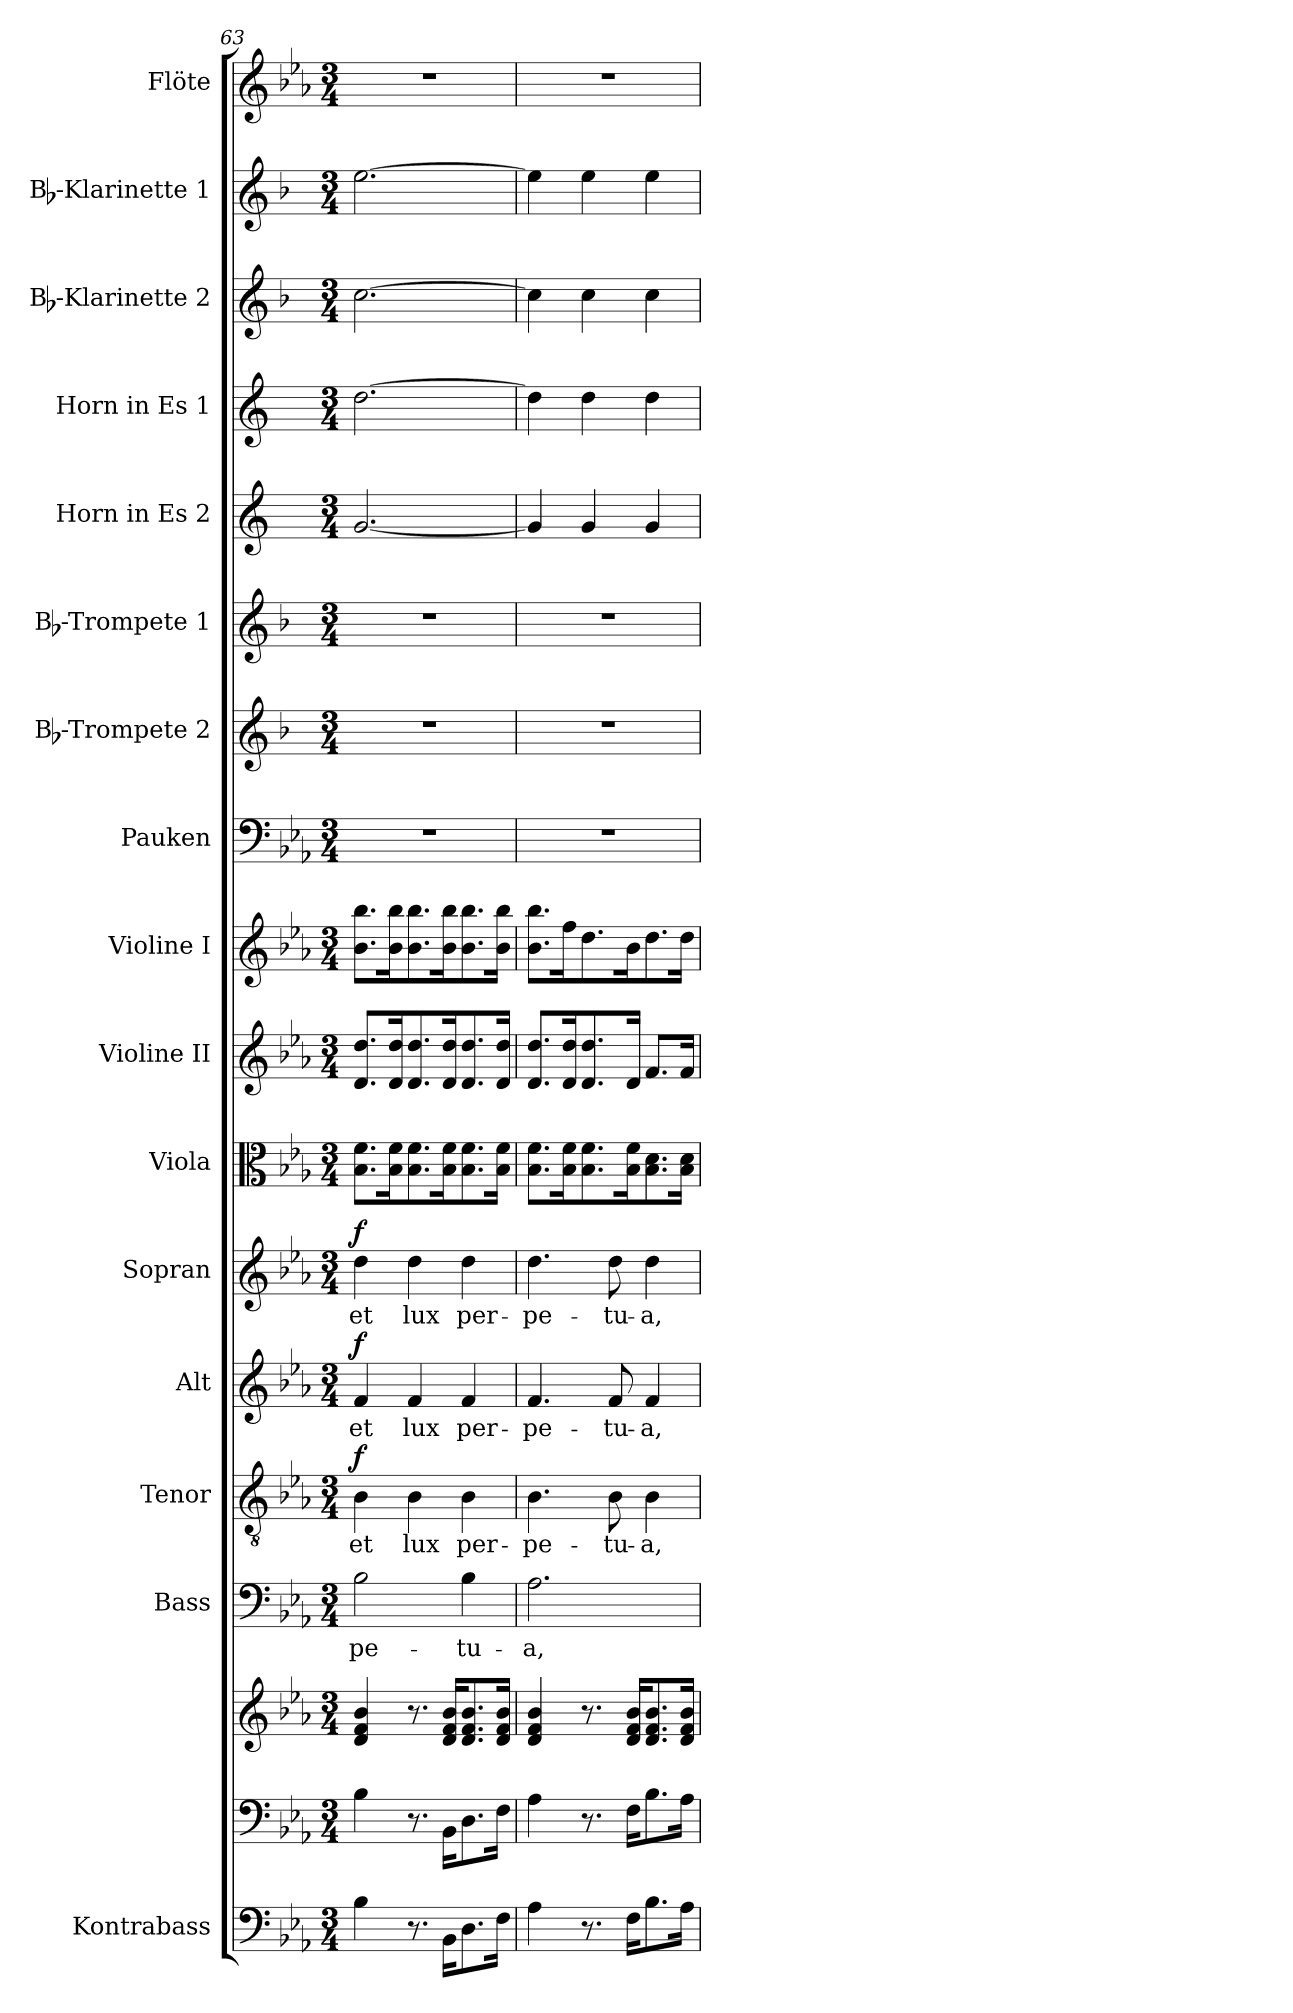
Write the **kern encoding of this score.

**kern	**kern	**kern	**kern	**text	**kern	**text	**dynam	**kern	**text	**dynam	**kern	**text	**dynam	**kern	**kern	**kern	**kern	**kern	**kern	**kern	**kern	**kern	**kern	**kern
*part17	*part16	*part16	*part15	*part15	*part14	*part14	*part14	*part13	*part13	*part13	*part12	*part12	*part12	*part11	*part10	*part9	*part8	*part7	*part6	*part5	*part4	*part3	*part2	*part1
*staff18	*staff17	*staff16	*staff15	*staff15	*staff14	*staff14	*staff14	*staff13	*staff13	*staff13	*staff12	*staff12	*staff12	*staff11	*staff10	*staff9	*staff8	*staff7	*staff6	*staff5	*staff4	*staff3	*staff2	*staff1
*I"Kontrabass	*	*	*I"Bass	*	*I"Tenor	*	*	*I"Alt	*	*	*I"Sopran	*	*	*I"Viola	*I"Violine II	*I"Violine I	*I"Pauken	*I"Bb-Trompete 2	*I"Bb-Trompete 1	*I"Horn in Es 2	*I"Horn in Es 1	*I"Bb-Klarinette 2	*I"Bb-Klarinette 1	*I"Flöte
*I'Kb.	*	*	*I'B.	*	*I'T.	*	*	*I'A.	*	*	*I'S.	*	*	*I'Vla.	*I'Vl. II	*I'Vl. I	*I'Pk.	*I'Bb Trp. 2	*I'Bb Trp. 1	*	*	*I'Bb Kl. 2	*I'Bb Kl. 1	*I'Fl.
!!LO:PB:g=z
*clefF4	*clefF4	*clefG2	*clefF4	*	*clefGv2	*	*	*clefG2	*	*	*clefG2	*	*	*clefC3	*clefG2	*clefG2	*clefF4	*clefG2	*clefG2	*clefG2	*clefG2	*clefG2	*clefG2	*clefG2
*ITrd7c12	*	*	*	*	*	*	*	*	*	*	*	*	*	*	*	*	*	*ITrd1c2	*ITrd1c2	*ITrd5c9	*ITrd5c9	*ITrd1c2	*ITrd1c2	*
*k[b-e-a-]	*k[b-e-a-]	*k[b-e-a-]	*k[b-e-a-]	*	*k[b-e-a-]	*	*	*k[b-e-a-]	*	*	*k[b-e-a-]	*	*	*k[b-e-a-]	*k[b-e-a-]	*k[b-e-a-]	*k[b-e-a-]	*k[b-e-a-]	*k[b-e-a-]	*k[b-e-a-]	*k[b-e-a-]	*k[b-e-a-]	*k[b-e-a-]	*k[b-e-a-]
*E-:	*E-:	*E-:	*E-:	*	*E-:	*	*	*E-:	*	*	*E-:	*	*	*E-:	*E-:	*E-:	*E-:	*E-:	*E-:	*E-:	*E-:	*E-:	*E-:	*E-:
*M3/4	*M3/4	*M3/4	*M3/4	*	*M3/4	*	*	*M3/4	*	*	*M3/4	*	*	*M3/4	*M3/4	*M3/4	*M3/4	*M3/4	*M3/4	*M3/4	*M3/4	*M3/4	*M3/4	*M3/4
=63	=63	=63	=63	=63	=63	=63	=63	=63	=63	=63	=63	=63	=63	=63	=63	=63	=63	=63	=63	=63	=63	=63	=63	=63
!	!	!	!	!LO:LY:b	!	!LO:LY:b	!LO:DY:a	!	!LO:LY:b	!LO:DY:a	!	!LO:LY:b	!LO:DY:a	!	!	!	!	!	!	!	!	!	!	!
4BB-\	4B-\	4d/ 4f/ 4b-/	2B-\	-pe-	4B-\	et	f	4f/	et	f	4dd\	et	f	8.B-\ 8.f\L	8.d/ 8.dd/L	8.b-\ 8.bb-\L	2.r	2.r	2.r	[2.B-/	[2.f\	[2.b-\	[2.dd\	2.r
.	.	.	.	.	.	.	.	.	.	.	.	.	.	16B-\ 16f\k	16d/ 16dd/k	16b-\ 16bb-\k	.	.	.	.	.	.	.	.
!	!	!	!	!	!	!LO:LY:b	!	!	!LO:LY:b	!	!	!LO:LY:b	!	!	!	!	!	!	!	!	!	!	!	!
8.r	8.r	8.r	.	.	4B-\	lux	.	4f/	lux	.	4dd\	lux	.	8.B-\ 8.f\	8.d/ 8.dd/	8.b-\ 8.bb-\	.	.	.	.	.	.	.	.
16BBB-\KL	16BB-\KL	16d/ 16f/ 16b-/KL	.	.	.	.	.	.	.	.	.	.	.	16B-\ 16f\k	16d/ 16dd/k	16b-\ 16bb-\k	.	.	.	.	.	.	.	.
!	!	!	!	!LO:LY:b	!	!LO:LY:b	!	!	!LO:LY:b	!	!	!LO:LY:b	!	!	!	!	!	!	!	!	!	!	!	!
8.DD\	8.D\	8.d/ 8.f/ 8.b-/	4B-\	-tu-	4B-\	per-	.	4f/	per-	.	4dd\	per-	.	8.B-\ 8.f\	8.d/ 8.dd/	8.b-\ 8.bb-\	.	.	.	.	.	.	.	.
16FF\Jk	16F\Jk	16d/ 16f/ 16b-/Jk	.	.	.	.	.	.	.	.	.	.	.	16B-\ 16f\Jk	16d/ 16dd/Jk	16b-\ 16bb-\Jk	.	.	.	.	.	.	.	.
=64	=64	=64	=64	=64	=64	=64	=64	=64	=64	=64	=64	=64	=64	=64	=64	=64	=64	=64	=64	=64	=64	=64	=64	=64
!	!	!	!	!LO:LY:b	!	!LO:LY:b	!	!	!LO:LY:b	!	!	!LO:LY:b	!	!	!	!	!	!	!	!	!	!	!	!
4AA-\	4A-\	4d/ 4f/ 4b-/	2.A-\	-a,	4.B-\	-pe-	.	4.f/	-pe-	.	4.dd\	-pe-	.	8.B-\ 8.f\L	8.d/ 8.dd/L	8.b-\ 8.bb-\L	2.r	2.r	2.r	4B-/]	4f\]	4b-\]	4dd\]	2.r
.	.	.	.	.	.	.	.	.	.	.	.	.	.	16B-\ 16f\k	16d/ 16dd/k	16ff\k	.	.	.	.	.	.	.	.
8.r	8.r	8.r	.	.	.	.	.	.	.	.	.	.	.	8.B-\ 8.f\	8.d/ 8.dd/	8.dd\	.	.	.	4B-/	4f\	4b-\	4dd\	.
!	!	!	!	!	!	!LO:LY:b	!	!	!LO:LY:b	!	!	!LO:LY:b	!	!	!	!	!	!	!	!	!	!	!	!
.	.	.	.	.	8B-\	-tu-	.	8f/	-tu-	.	8dd\	-tu-	.	.	.	.	.	.	.	.	.	.	.	.
16FF\KL	16F\KL	16d/ 16f/ 16b-/KL	.	.	.	.	.	.	.	.	.	.	.	16B-\ 16f\k	16d/Jk	16b-\k	.	.	.	.	.	.	.	.
!	!	!	!	!	!	!LO:LY:b	!	!	!LO:LY:b	!	!	!LO:LY:b	!	!	!	!	!	!	!	!	!	!	!	!
8.BB-\	8.B-\	8.d/ 8.f/ 8.b-/	.	.	4B-\	-a,	.	4f/	-a,	.	4dd\	-a,	.	8.B-\ 8.d\	8.f/L	8.dd\	.	.	.	4B-/	4f\	4b-\	4dd\	.
16AA-\Jk	16A-\Jk	16d/ 16f/ 16b-/Jk	.	.	.	.	.	.	.	.	.	.	.	16B-\ 16d\Jk	16f/Jk	16dd\Jk	.	.	.	.	.	.	.	.
=	=	=	=	=	=	=	=	=	=	=	=	=	=	=	=	=	=	=	=	=	=	=	=	=
*-	*-	*-	*-	*-	*-	*-	*-	*-	*-	*-	*-	*-	*-	*-	*-	*-	*-	*-	*-	*-	*-	*-	*-	*-
